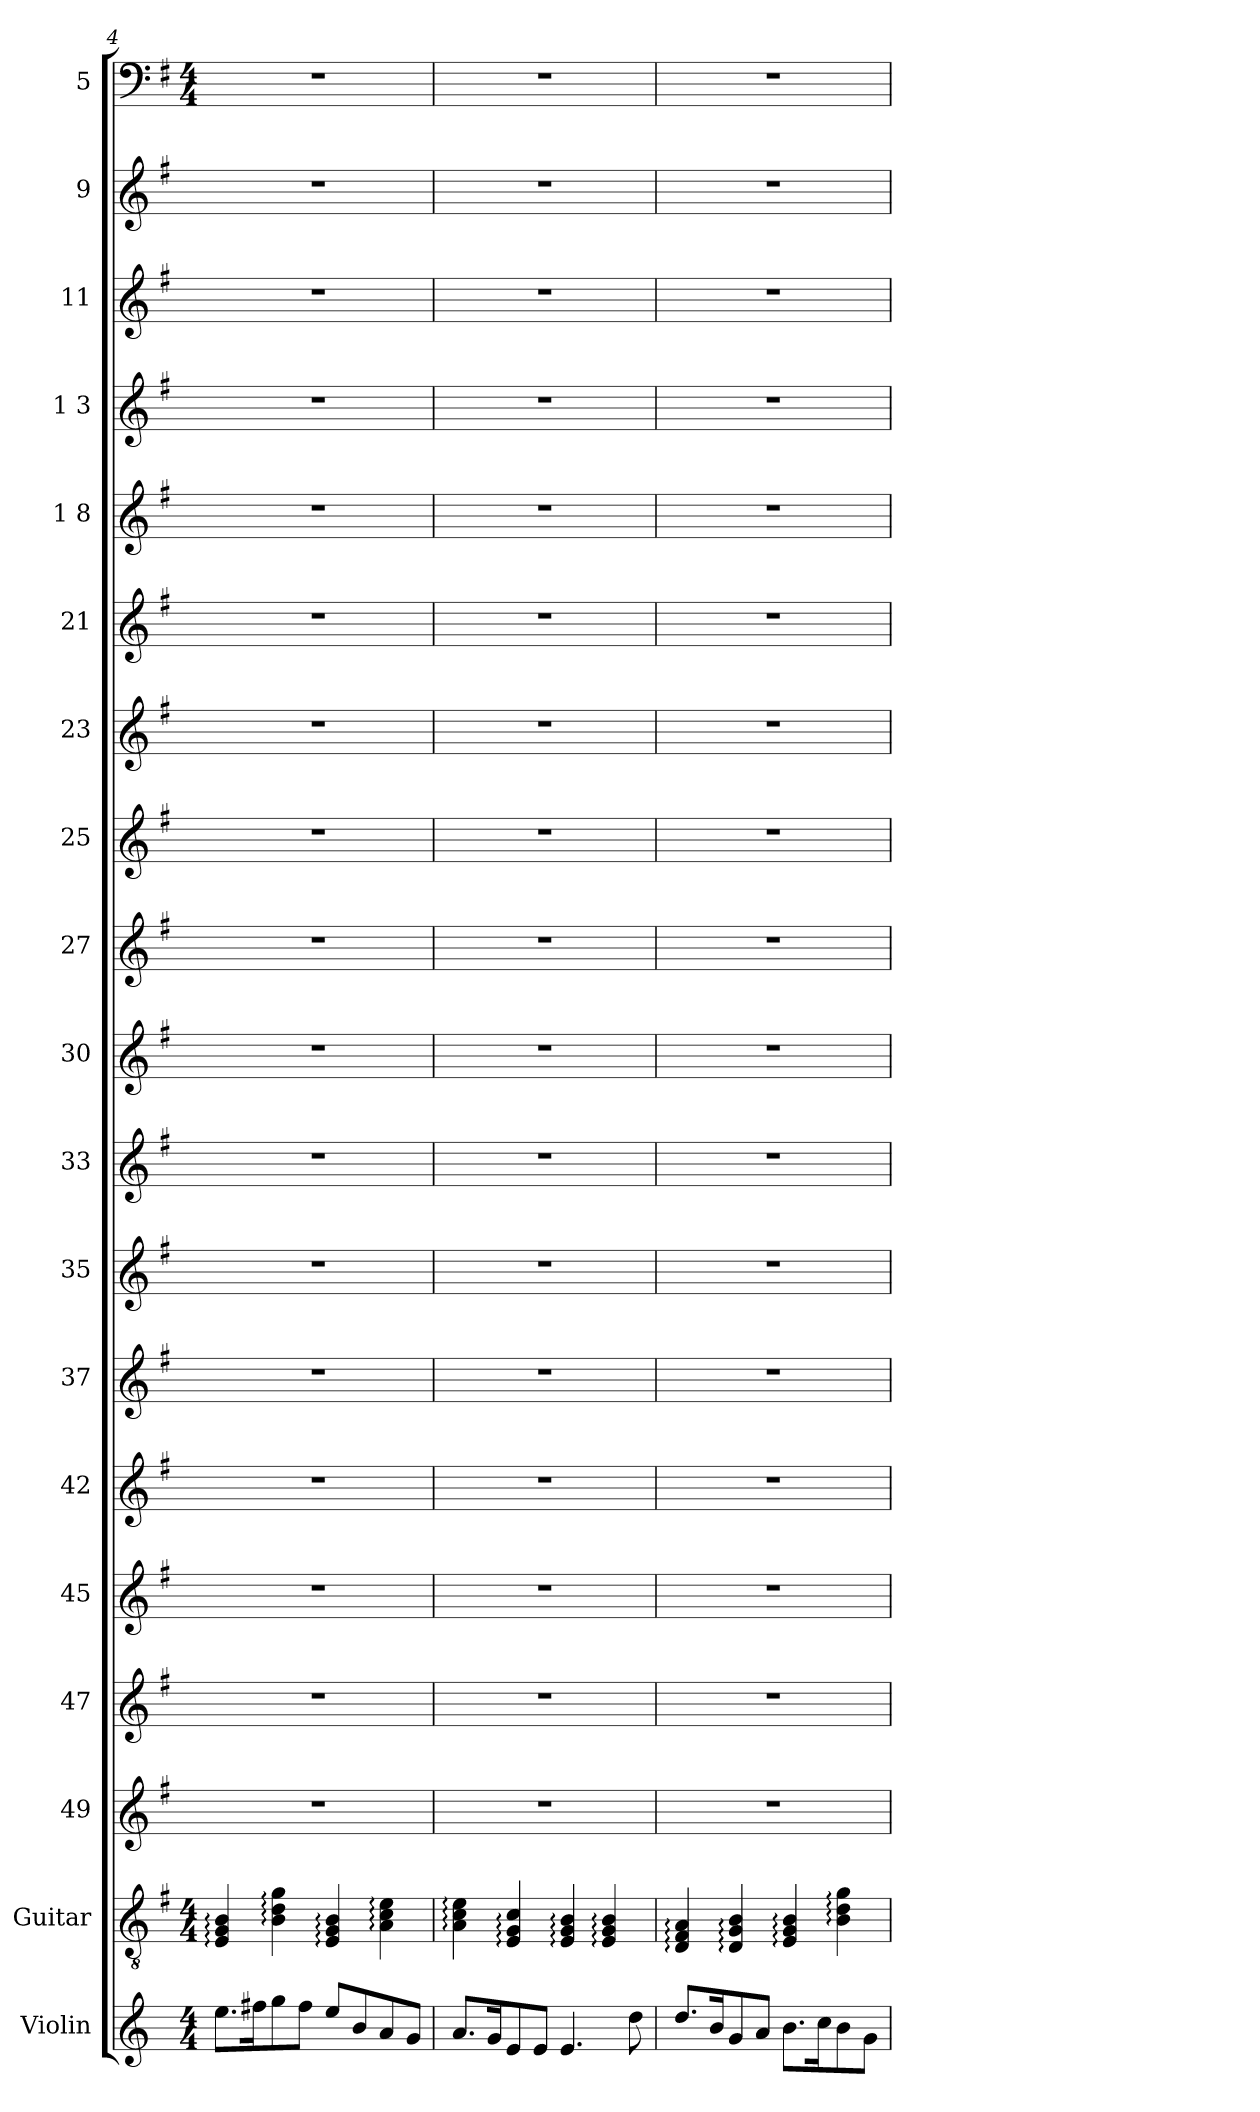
**kern	**kern	**kern	**kern	**kern	**kern	**kern	**kern	**kern	**kern	**kern	**kern	**kern	**kern	**kern	**kern	**kern	**kern	**kern
*part19	*part18	*part17	*part16	*part15	*part14	*part13	*part12	*part11	*part10	*part9	*part8	*part7	*part6	*part5	*part4	*part3	*part2	*part1
*staff19	*staff18	*staff17	*staff16	*staff15	*staff14	*staff13	*staff12	*staff11	*staff10	*staff9	*staff8	*staff7	*staff6	*staff5	*staff4	*staff3	*staff2	*staff1
*I"Violin	*I"Guitar	*I"49	*I"47	*I"45	*I"42	*I"37	*I"35	*I"33	*I"30	*I"27	*I"25	*I"23	*I"21	*I"1 8	*I"1 3	*I"11	*I"9	*I"5
*I'Vln.	*I'Guit.	*	*	*	*	*	*	*	*	*	*	*	*	*	*	*	*	*
*clefG2	*clefGv2	*clefG2	*clefG2	*clefG2	*clefG2	*clefG2	*clefG2	*clefG2	*clefG2	*clefG2	*clefG2	*clefG2	*clefG2	*clefG2	*clefG2	*clefG2	*clefG2	*clefF4
*	*ITrd4c7	*ITrd-3c-5	*ITrd-3c-5	*ITrd-3c-5	*ITrd-3c-5	*ITrd-3c-5	*ITrd-3c-5	*ITrd-3c-5	*ITrd-3c-5	*ITrd-3c-5	*ITrd-3c-5	*ITrd-3c-5	*ITrd-3c-5	*ITrd-3c-5	*ITrd-3c-5	*ITrd-3c-5	*ITrd-3c-5	*ITrd-3c-5
*k[]	*k[]	*k[]	*k[]	*k[]	*k[]	*k[]	*k[]	*k[]	*k[]	*k[]	*k[]	*k[]	*k[]	*k[]	*k[]	*k[]	*k[]	*k[]
*C:	*C:	*C:	*C:	*C:	*C:	*C:	*C:	*C:	*C:	*C:	*C:	*C:	*C:	*C:	*C:	*C:	*C:	*C:
*M4/4	*M4/4	*	*	*	*	*	*	*	*	*	*	*	*	*	*	*	*	*M4/4
=4	=4	=4	=4	=4	=4	=4	=4	=4	=4	=4	=4	=4	=4	=4	=4	=4	=4	=4
8.ee\L	4AA/: 4C/: 4E/:	1r	1r	1r	1r	1r	1r	1r	1r	1r	1r	1r	1r	1r	1r	1r	1r	1r
16ff#X\k	.	.	.	.	.	.	.	.	.	.	.	.	.	.	.	.	.	.
8gg\	4E\: 4G\: 4c\:	.	.	.	.	.	.	.	.	.	.	.	.	.	.	.	.	.
8ff#\J	.	.	.	.	.	.	.	.	.	.	.	.	.	.	.	.	.	.
8ee/L	4AA/: 4C/: 4E/:	.	.	.	.	.	.	.	.	.	.	.	.	.	.	.	.	.
8b/	.	.	.	.	.	.	.	.	.	.	.	.	.	.	.	.	.	.
8a/	4D\: 4F\: 4A\:	.	.	.	.	.	.	.	.	.	.	.	.	.	.	.	.	.
8g/J	.	.	.	.	.	.	.	.	.	.	.	.	.	.	.	.	.	.
=5	=5	=5	=5	=5	=5	=5	=5	=5	=5	=5	=5	=5	=5	=5	=5	=5	=5	=5
8.a/L	4D\: 4F\: 4A\:	1r	1r	1r	1r	1r	1r	1r	1r	1r	1r	1r	1r	1r	1r	1r	1r	1r
16g/k	.	.	.	.	.	.	.	.	.	.	.	.	.	.	.	.	.	.
8e/	4AA/: 4C/: 4F/:	.	.	.	.	.	.	.	.	.	.	.	.	.	.	.	.	.
8e/J	.	.	.	.	.	.	.	.	.	.	.	.	.	.	.	.	.	.
4.e/	4AA/: 4C/: 4E/:	.	.	.	.	.	.	.	.	.	.	.	.	.	.	.	.	.
.	4AA/: 4C/: 4E/:	.	.	.	.	.	.	.	.	.	.	.	.	.	.	.	.	.
8dd\	.	.	.	.	.	.	.	.	.	.	.	.	.	.	.	.	.	.
!!LO:LB:g=z
=6	=6	=6	=6	=6	=6	=6	=6	=6	=6	=6	=6	=6	=6	=6	=6	=6	=6	=6
8.dd/L	4GG/: 4BB/: 4D/:	1r	1r	1r	1r	1r	1r	1r	1r	1r	1r	1r	1r	1r	1r	1r	1r	1r
16b/k	.	.	.	.	.	.	.	.	.	.	.	.	.	.	.	.	.	.
8g/	4GG/: 4C/: 4E/:	.	.	.	.	.	.	.	.	.	.	.	.	.	.	.	.	.
8a/J	.	.	.	.	.	.	.	.	.	.	.	.	.	.	.	.	.	.
8.b\L	4AA/: 4C/: 4E/:	.	.	.	.	.	.	.	.	.	.	.	.	.	.	.	.	.
16cc\k	.	.	.	.	.	.	.	.	.	.	.	.	.	.	.	.	.	.
8b\	4E\: 4G\: 4c\:	.	.	.	.	.	.	.	.	.	.	.	.	.	.	.	.	.
8g\J	.	.	.	.	.	.	.	.	.	.	.	.	.	.	.	.	.	.
=	=	=	=	=	=	=	=	=	=	=	=	=	=	=	=	=	=	=
*-	*-	*-	*-	*-	*-	*-	*-	*-	*-	*-	*-	*-	*-	*-	*-	*-	*-	*-
